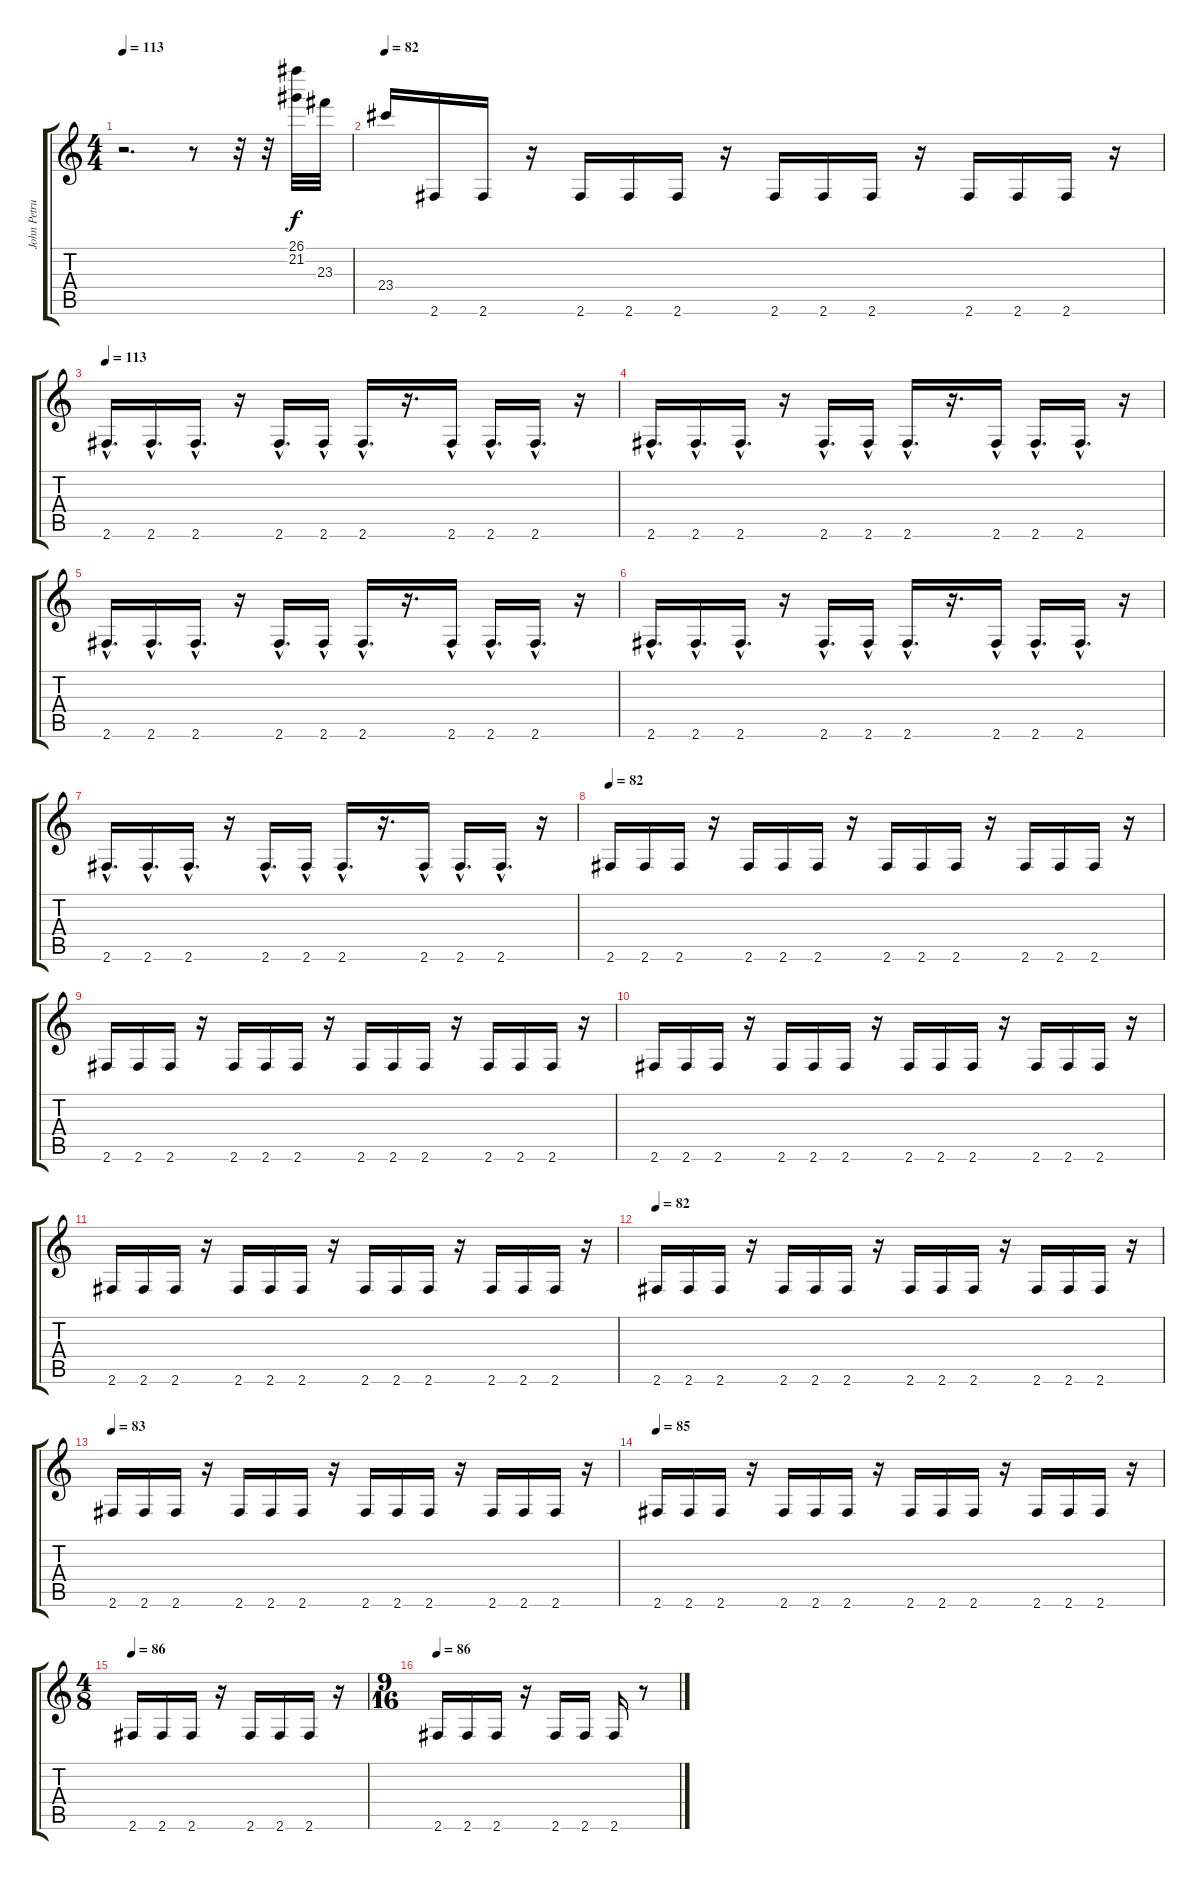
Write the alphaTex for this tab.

\track ("John Petrucci" "John Petru") {instrument distortionguitar}
\staff {score tabs}
\tuning (E4 B3 G3 D3 A2 E2) {hide}
\ts (4 4)
\tempo 113
\clef g2
\ks c
r.2{d dy f instrument distortionguitar} r.8 r.32 r.32 (26.1 21.2).32 23.3.32 |
\tempo 82
23.4.16 2.6.16 2.6.16 r.16 2.6.16 2.6.16 2.6.16 r.16 2.6.16 2.6.16 2.6.16 r.16 2.6.16 2.6.16 2.6.16 r.16 |
\tempo 113
2.6{hac}.16{d} 2.6{hac}.16{d} 2.6{hac}.16{d} r.16 2.6{hac}.16{d} 2.6{hac}.16 2.6{hac}.16{d} r.16{d} 2.6{hac}.16 2.6{hac}.16{d} 2.6{hac}.16{d} r.16 |
2.6{hac}.16{d} 2.6{hac}.16{d} 2.6{hac}.16{d} r.16 2.6{hac}.16{d} 2.6{hac}.16 2.6{hac}.16{d} r.16{d} 2.6{hac}.16 2.6{hac}.16{d} 2.6{hac}.16{d} r.16 |
2.6{hac}.16{d} 2.6{hac}.16{d} 2.6{hac}.16{d} r.16 2.6{hac}.16{d} 2.6{hac}.16 2.6{hac}.16{d} r.16{d} 2.6{hac}.16 2.6{hac}.16{d} 2.6{hac}.16{d} r.16 |
2.6{hac}.16{d} 2.6{hac}.16{d} 2.6{hac}.16{d} r.16 2.6{hac}.16{d} 2.6{hac}.16 2.6{hac}.16{d} r.16{d} 2.6{hac}.16 2.6{hac}.16{d} 2.6{hac}.16{d} r.16 |
2.6{hac}.16{d} 2.6{hac}.16{d} 2.6{hac}.16{d} r.16 2.6{hac}.16{d} 2.6{hac}.16 2.6{hac}.16{d} r.16{d} 2.6{hac}.16 2.6{hac}.16{d} 2.6{hac}.16{d} r.16 |
\tempo 82
2.6.16 2.6.16 2.6.16 r.16 2.6.16 2.6.16 2.6.16 r.16 2.6.16 2.6.16 2.6.16 r.16 2.6.16 2.6.16 2.6.16 r.16 |
2.6.16 2.6.16 2.6.16 r.16 2.6.16 2.6.16 2.6.16 r.16 2.6.16 2.6.16 2.6.16 r.16 2.6.16 2.6.16 2.6.16 r.16 |
2.6.16 2.6.16 2.6.16 r.16 2.6.16 2.6.16 2.6.16 r.16 2.6.16 2.6.16 2.6.16 r.16 2.6.16 2.6.16 2.6.16 r.16 |
2.6.16 2.6.16 2.6.16 r.16 2.6.16 2.6.16 2.6.16 r.16 2.6.16 2.6.16 2.6.16 r.16 2.6.16 2.6.16 2.6.16 r.16 |
\tempo 82
2.6.16 2.6.16 2.6.16 r.16 2.6.16 2.6.16 2.6.16 r.16 2.6.16 2.6.16 2.6.16 r.16 2.6.16 2.6.16 2.6.16 r.16 |
\tempo 83
2.6.16 2.6.16 2.6.16 r.16 2.6.16 2.6.16 2.6.16 r.16 2.6.16 2.6.16 2.6.16 r.16 2.6.16 2.6.16 2.6.16 r.16 |
\tempo 85
2.6.16 2.6.16 2.6.16 r.16 2.6.16 2.6.16 2.6.16 r.16 2.6.16 2.6.16 2.6.16 r.16 2.6.16 2.6.16 2.6.16 r.16 |
\ts (4 8)
\tempo 86
2.6.16 2.6.16 2.6.16 r.16 2.6.16 2.6.16 2.6.16 r.16 |
\ts (9 16)
\tempo 86
2.6.16 2.6.16 2.6.16 r.16 2.6.16 2.6.16 2.6.16 r.8
